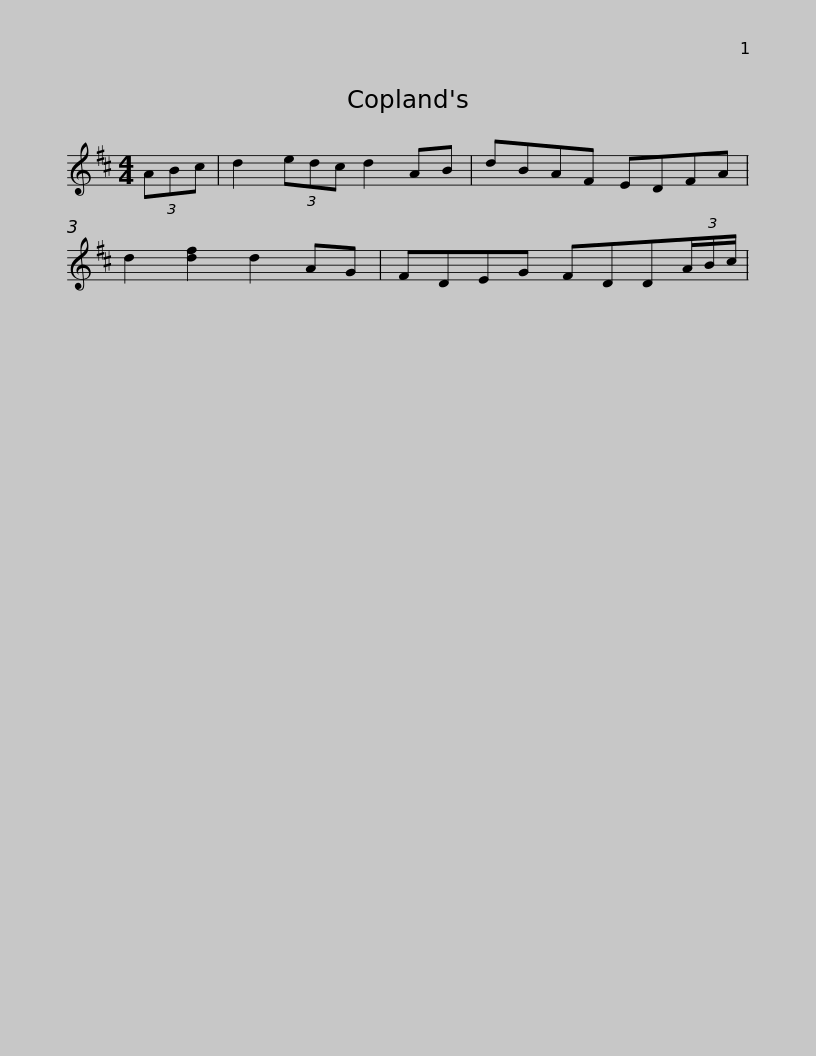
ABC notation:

X:1
L:1/8
M:4/4
I:linebreak $
K:D
V:1 treble
V:1
 (3ABc | d2 (3edc d2 AB | dBAF EDFA | d2 [df]2 d2 AG | FDEG FDD(3A/B/c/ | %5
